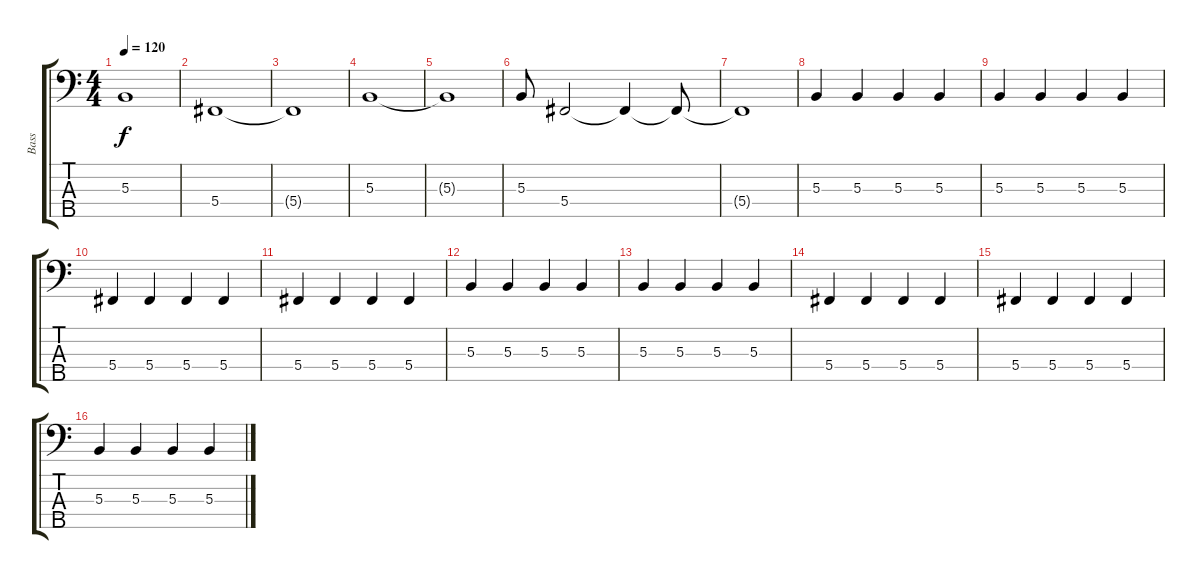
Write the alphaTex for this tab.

\track ("Bass" "Bass") {instrument electricbasspick}
\staff {score tabs}
\tuning (E2 B1 Gb1 Db1 Ab0) {hide}
\ts (4 4)
\tempo 120
\clef f4
\ks c
5.3{t}.1{dy f} |
5.4.1 |
5.4{t}.1 |
5.3.1 |
5.3{t}.1 |
5.3.8 5.4.2 5.4{t}.4 5.4{t}.8 |
5.4{t}.1 |
5.3.4 5.3.4 5.3.4 5.3.4 |
5.3.4 5.3.4 5.3.4 5.3.4 |
5.4.4 5.4.4 5.4.4 5.4.4 |
5.4.4 5.4.4 5.4.4 5.4.4 |
5.3.4 5.3.4 5.3.4 5.3.4 |
5.3.4 5.3.4 5.3.4 5.3.4 |
5.4.4 5.4.4 5.4.4 5.4.4 |
5.4.4 5.4.4 5.4.4 5.4.4 |
5.3.4 5.3.4 5.3.4 5.3.4
